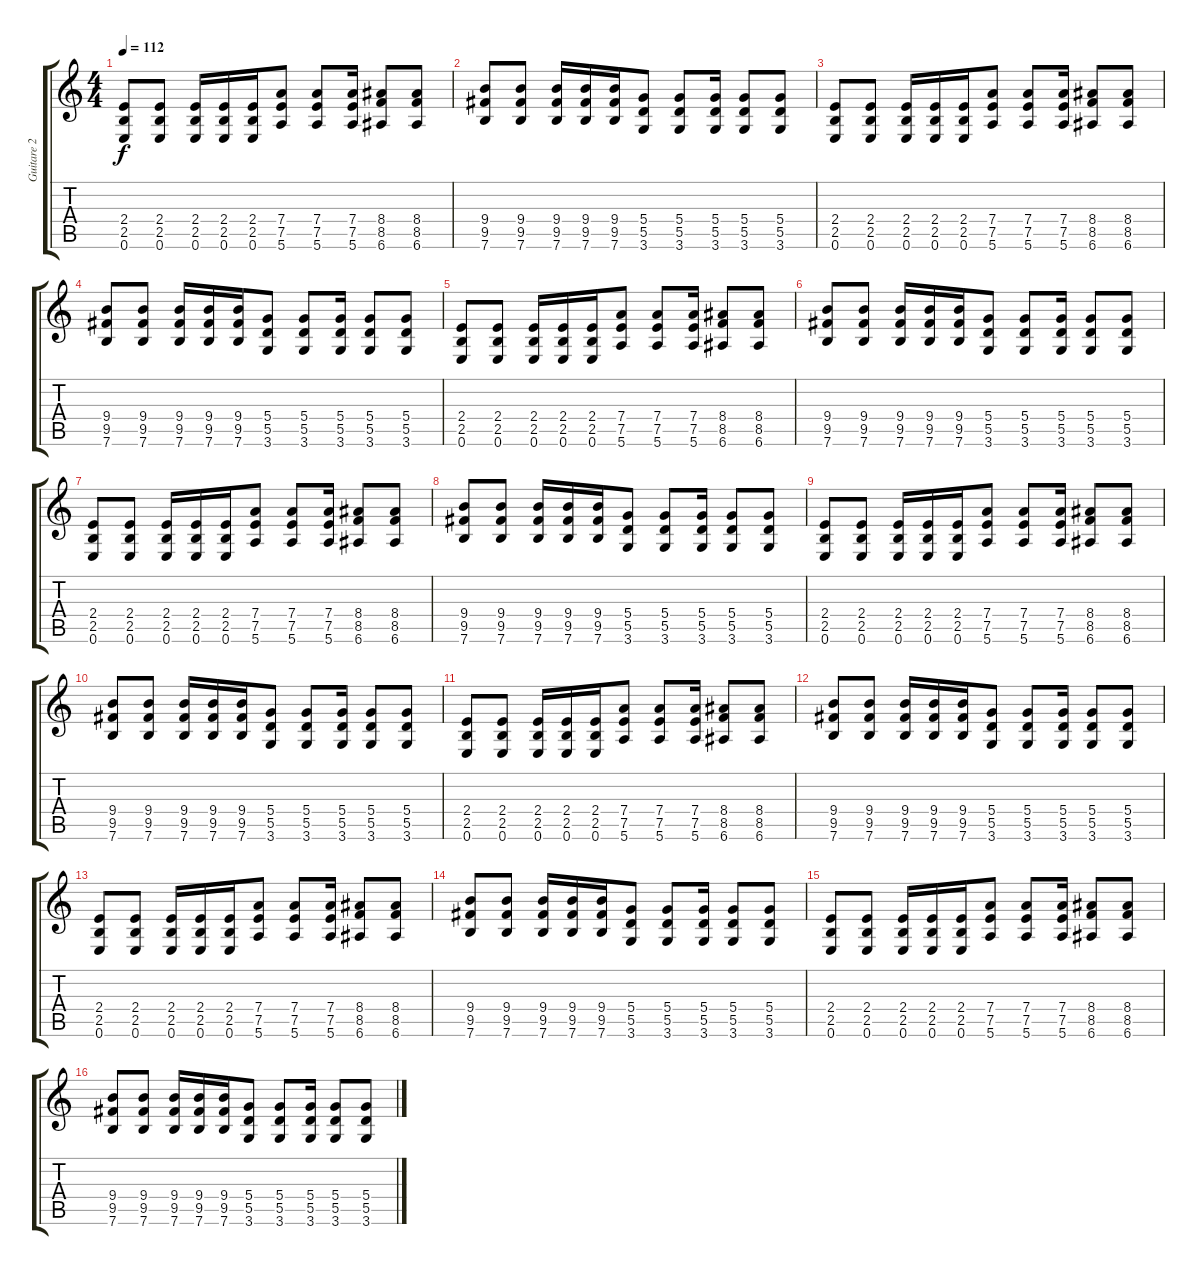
\track ("Guitare 2" "Guitare 2") {instrument electricguitarjazz}
\staff {score tabs}
\tuning (E4 B3 G3 D3 A2 E2) {hide}
\ts (4 4)
\tempo 112
\clef g2
\ks c
(2.4 2.5 0.6).8{dy f} (2.4 2.5 0.6).8 (2.4 2.5 0.6).16 (2.4 2.5 0.6).16 (2.4 2.5 0.6).16 (7.4 7.5 5.6).8 (7.4 7.5 5.6).8 (7.4 7.5 5.6).16 (8.4 8.5 6.6).8 (8.4 8.5 6.6).8 |
(9.4 9.5 7.6).8 (9.4 9.5 7.6).8 (9.4 9.5 7.6).16 (9.4 9.5 7.6).16 (9.4 9.5 7.6).16 (5.4 5.5 3.6).8 (5.4 5.5 3.6).8 (5.4 5.5 3.6).16 (5.4 5.5 3.6).8 (5.4 5.5 3.6).8 |
(2.4 2.5 0.6).8 (2.4 2.5 0.6).8 (2.4 2.5 0.6).16 (2.4 2.5 0.6).16 (2.4 2.5 0.6).16 (7.4 7.5 5.6).8 (7.4 7.5 5.6).8 (7.4 7.5 5.6).16 (8.4 8.5 6.6).8 (8.4 8.5 6.6).8 |
(9.4 9.5 7.6).8 (9.4 9.5 7.6).8 (9.4 9.5 7.6).16 (9.4 9.5 7.6).16 (9.4 9.5 7.6).16 (5.4 5.5 3.6).8 (5.4 5.5 3.6).8 (5.4 5.5 3.6).16 (5.4 5.5 3.6).8 (5.4 5.5 3.6).8 |
(2.4 2.5 0.6).8 (2.4 2.5 0.6).8 (2.4 2.5 0.6).16 (2.4 2.5 0.6).16 (2.4 2.5 0.6).16 (7.4 7.5 5.6).8 (7.4 7.5 5.6).8 (7.4 7.5 5.6).16 (8.4 8.5 6.6).8 (8.4 8.5 6.6).8 |
(9.4 9.5 7.6).8 (9.4 9.5 7.6).8 (9.4 9.5 7.6).16 (9.4 9.5 7.6).16 (9.4 9.5 7.6).16 (5.4 5.5 3.6).8 (5.4 5.5 3.6).8 (5.4 5.5 3.6).16 (5.4 5.5 3.6).8 (5.4 5.5 3.6).8 |
(2.4 2.5 0.6).8 (2.4 2.5 0.6).8 (2.4 2.5 0.6).16 (2.4 2.5 0.6).16 (2.4 2.5 0.6).16 (7.4 7.5 5.6).8 (7.4 7.5 5.6).8 (7.4 7.5 5.6).16 (8.4 8.5 6.6).8 (8.4 8.5 6.6).8 |
(9.4 9.5 7.6).8 (9.4 9.5 7.6).8 (9.4 9.5 7.6).16 (9.4 9.5 7.6).16 (9.4 9.5 7.6).16 (5.4 5.5 3.6).8 (5.4 5.5 3.6).8 (5.4 5.5 3.6).16 (5.4 5.5 3.6).8 (5.4 5.5 3.6).8 |
(2.4 2.5 0.6).8 (2.4 2.5 0.6).8 (2.4 2.5 0.6).16 (2.4 2.5 0.6).16 (2.4 2.5 0.6).16 (7.4 7.5 5.6).8 (7.4 7.5 5.6).8 (7.4 7.5 5.6).16 (8.4 8.5 6.6).8 (8.4 8.5 6.6).8 |
(9.4 9.5 7.6).8 (9.4 9.5 7.6).8 (9.4 9.5 7.6).16 (9.4 9.5 7.6).16 (9.4 9.5 7.6).16 (5.4 5.5 3.6).8 (5.4 5.5 3.6).8 (5.4 5.5 3.6).16 (5.4 5.5 3.6).8 (5.4 5.5 3.6).8 |
(2.4 2.5 0.6).8 (2.4 2.5 0.6).8 (2.4 2.5 0.6).16 (2.4 2.5 0.6).16 (2.4 2.5 0.6).16 (7.4 7.5 5.6).8 (7.4 7.5 5.6).8 (7.4 7.5 5.6).16 (8.4 8.5 6.6).8 (8.4 8.5 6.6).8 |
(9.4 9.5 7.6).8 (9.4 9.5 7.6).8 (9.4 9.5 7.6).16 (9.4 9.5 7.6).16 (9.4 9.5 7.6).16 (5.4 5.5 3.6).8 (5.4 5.5 3.6).8 (5.4 5.5 3.6).16 (5.4 5.5 3.6).8 (5.4 5.5 3.6).8 |
(2.4 2.5 0.6).8 (2.4 2.5 0.6).8 (2.4 2.5 0.6).16 (2.4 2.5 0.6).16 (2.4 2.5 0.6).16 (7.4 7.5 5.6).8 (7.4 7.5 5.6).8 (7.4 7.5 5.6).16 (8.4 8.5 6.6).8 (8.4 8.5 6.6).8 |
(9.4 9.5 7.6).8 (9.4 9.5 7.6).8 (9.4 9.5 7.6).16 (9.4 9.5 7.6).16 (9.4 9.5 7.6).16 (5.4 5.5 3.6).8 (5.4 5.5 3.6).8 (5.4 5.5 3.6).16 (5.4 5.5 3.6).8 (5.4 5.5 3.6).8 |
(2.4 2.5 0.6).8 (2.4 2.5 0.6).8 (2.4 2.5 0.6).16 (2.4 2.5 0.6).16 (2.4 2.5 0.6).16 (7.4 7.5 5.6).8 (7.4 7.5 5.6).8 (7.4 7.5 5.6).16 (8.4 8.5 6.6).8 (8.4 8.5 6.6).8 |
(9.4 9.5 7.6).8 (9.4 9.5 7.6).8 (9.4 9.5 7.6).16 (9.4 9.5 7.6).16 (9.4 9.5 7.6).16 (5.4 5.5 3.6).8 (5.4 5.5 3.6).8 (5.4 5.5 3.6).16 (5.4 5.5 3.6).8 (5.4 5.5 3.6).8
